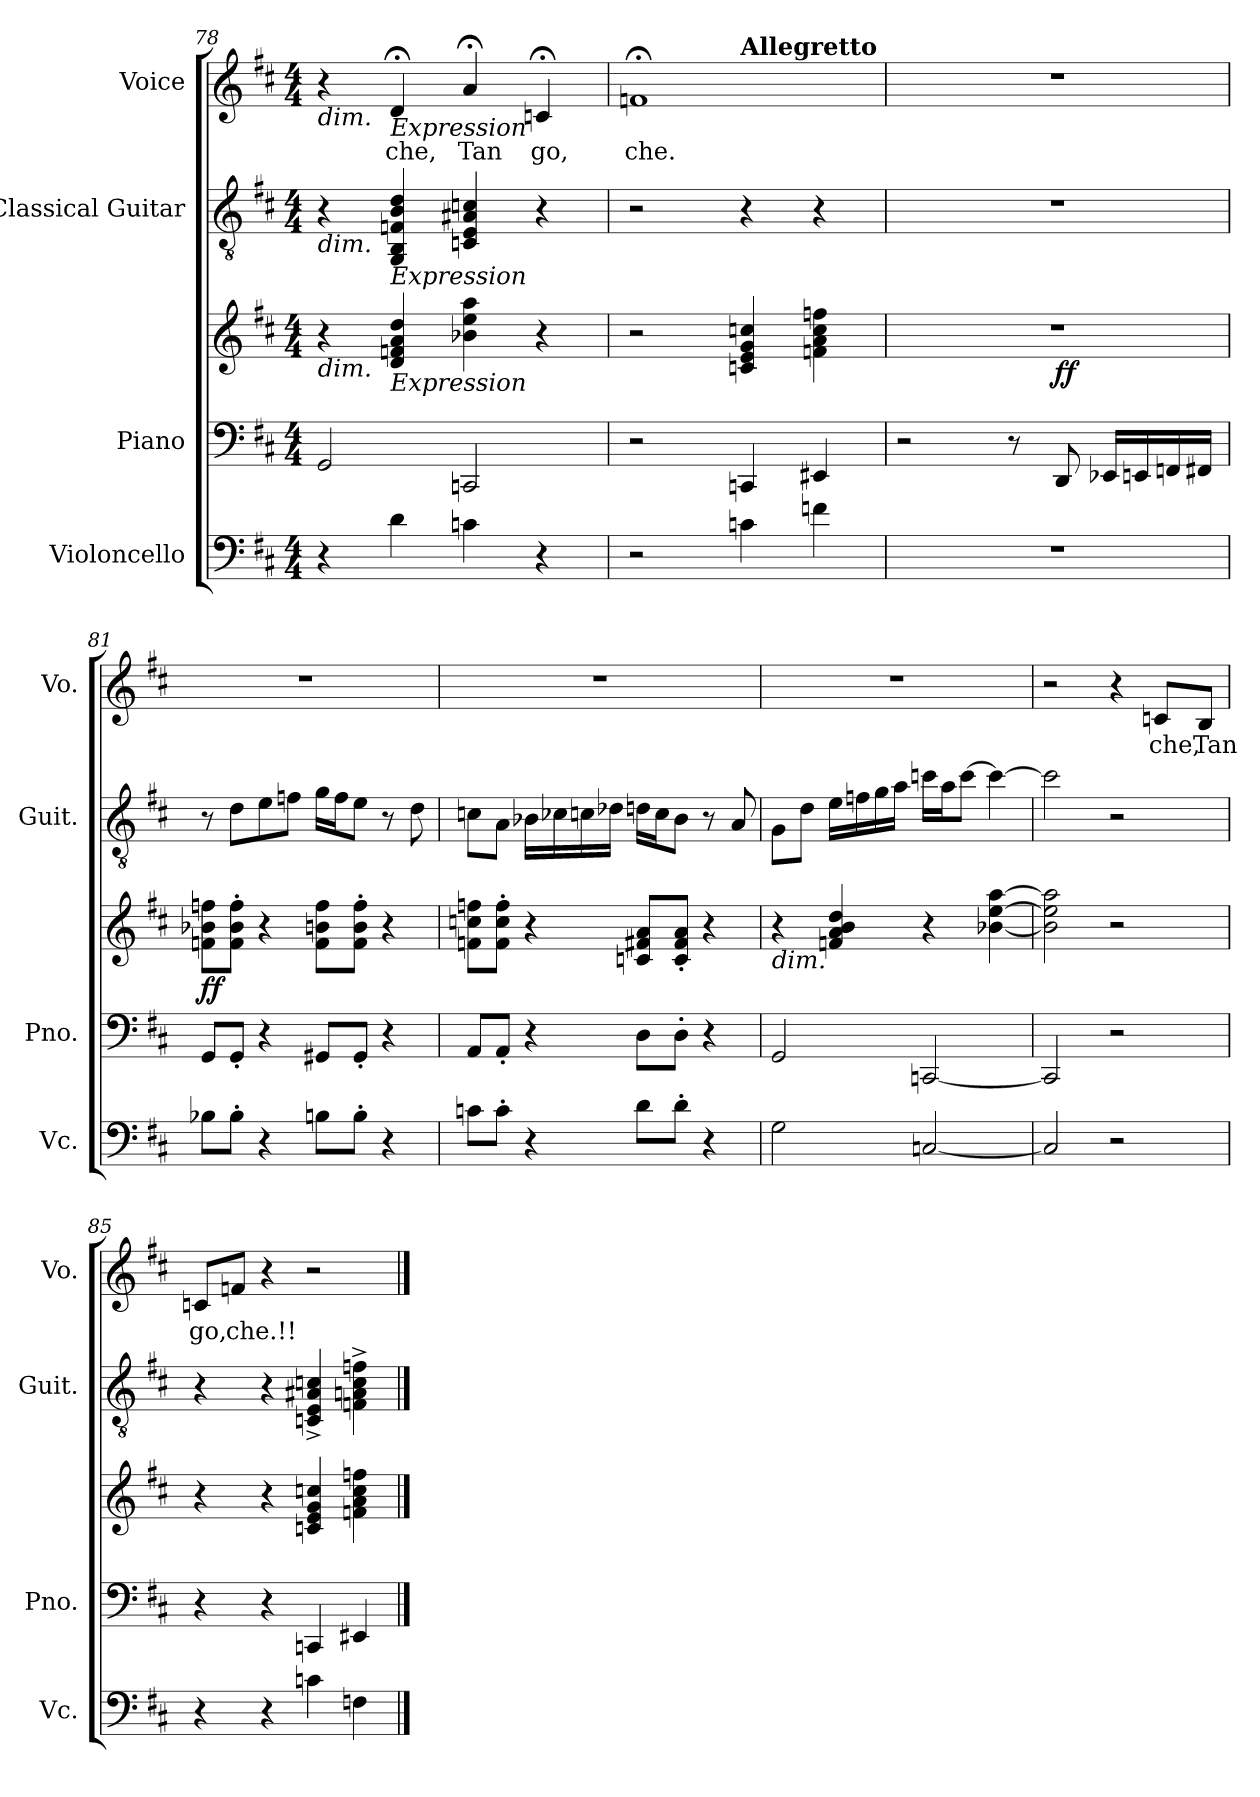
**kern	**kern	**kern	**dynam	**kern	**kern	**text
*part4	*part3	*part3	*part3	*part2	*part1	*part1
*staff5	*staff4	*staff3	*staff3/4	*staff2	*staff1	*staff1
*I"Violoncello	*I"Piano	*	*	*I"Classical Guitar	*I"Voice	*
*I'Vc.	*I'Pno.	*	*	*I'Guit.	*I'Vo.	*
!!LO:LB:g=z
*clefF4	*clefF4	*clefG2	*	*clefGv2	*clefG2	*
*k[f#c#]	*k[f#c#]	*k[f#c#]	*	*k[f#c#]	*k[f#c#]	*
*M4/4	*M4/4	*M4/4	*	*M4/4	*M4/4	*
*MM50	*MM50	*MM50	*	*MM50	*MM50	*
=78	=78	=78	=78	=78	=78	=78
!	!	!	!	!	!LO:TX:b:i:t=dim.	!
!	!	!	!	!LO:TX:b:i:t=dim.	!	!
!	!	!LO:TX:b:i:t=dim.	!	!	!	!
4r	2GG/	4r	.	4r	4r	.
!	!	!	!	!	!LO:TX:b:i:t=Expression	!
!	!	!	!	!LO:TX:b:i:t=Expression	!	!
!	!	!LO:TX:b:i:t=Expression	!	!	!	!
!	!	!	!	!	!	!LO:LY:b
4d\	.	4d/ 4fn/ 4a/ 4dd/	.	4GG/ 4BB/ 4Fn/ 4B/ 4d/	4d;</	che,
!	!	!	!	!	!	!LO:LY:b
4cn\	2CCn/	4b-X\ 4ee\ 4aa\	.	4Cn/ 4E/ 4A#X/ 4cn/	4a;</	Tan
!	!	!	!	!	!	!LO:LY:b
4r	.	4r	.	4r	4cn;</	go,
!!LO:PB:g=z
=79	=79	=79	=79	=79	=79	=79
!	!	!	!	!	!	!LO:LY:b
*	*	*	*	*	*^	*
2r	2r	2r	.	2r	1fn;<	2ryy	che.
!	!	!	!	!	!	!LO:TX:a:B:t=Allegretto	!
4cn\	4CCn/	4cn/ 4e/ 4g/ 4ccn/	.	4r	.	2ryy	.
4fn\	4EE#X/	4fn\ 4a\ 4cc\ 4ffn\	.	4r	.	.	.
*	*	*	*	*	*v	*v	*
=80	=80	=80	=80	=80	=80	=80
*	*	*^	*	*	*	*
1r	2r	1r	2ryy	.	1r	1r	.
.	8r	.	8ryy	.	.	.	.
!	!	!	!	!LO:DY:b	!	!	!
.	8DD/	.	4.ryy	ff	.	.	.
.	16EE-X/LL	.	.	.	.	.	.
.	16EEn/	.	.	.	.	.	.
.	16FFn/	.	.	.	.	.	.
.	16FF#X/JJ	.	.	.	.	.	.
=81	=81	=81	=81	=81	=81	=81	=81
!	!	!	!	!LO:DY:b	!	!	!
*	*	*v	*v	*	*	*	*
8B-X\L	8GG/L	8fn\ 8b-X\ 8ffn\L	ff	8r	1r	.
8B-'\J	8GG'/J	8f\' 8b-\' 8ff\'J	.	8d\L	.	.
4r	4r	4r	.	8e\	.	.
.	.	.	.	8fn\J	.	.
8Bn\L	8GG#X/L	8f\ 8bn\ 8ff\L	.	16g\LL	.	.
.	.	.	.	16f\J	.	.
8B'\J	8GG#'/J	8f\' 8b\' 8ff\'J	.	8e\J	.	.
4r	4r	4r	.	8r	.	.
.	.	.	.	8d\	.	.
!!LO:LB:g=z
=82	=82	=82	=82	=82	=82	=82
8cn\L	8AA/L	8fn\ 8ccn\ 8ffn\L	.	8cn\L	1r	.
8c'\J	8AA'/J	8f\' 8cc\' 8ff\'J	.	8A\J	.	.
4r	4r	4r	.	16B-X\LL	.	.
.	.	.	.	16c-X\	.	.
.	.	.	.	16cn\	.	.
.	.	.	.	16d-X\JJ	.	.
8d\L	8D\L	8cn/ 8f#X/ 8a/L	.	16dn\LL	.	.
.	.	.	.	16c\J	.	.
8d'\J	8D'\J	8c/' 8f#/' 8a/'J	.	8B-\J	.	.
4r	4r	4r	.	8r	.	.
.	.	.	.	8A/	.	.
=83	=83	=83	=83	=83	=83	=83
!	!	!LO:TX:b:i:t=dim.	!	!	!	!
2G\	2GG/	4r	.	8G\L	1r	.
.	.	.	.	8d\J	.	.
.	.	4fn/ 4a/ 4b/ 4dd/	.	16e\LL	.	.
.	.	.	.	16fn\	.	.
.	.	.	.	16g\	.	.
.	.	.	.	16a\JJ	.	.
[2Cn/	[2CCn/	4r	.	16ccn\LL	.	.
.	.	.	.	16a\J	.	.
.	.	.	.	[8cc\J	.	.
.	.	[4b-X\ [4ee\ [4aa\	.	4cc\_	.	.
=84	=84	=84	=84	=84	=84	=84
2C/]	2CC/]	2b-\] 2ee\] 2aa\]	.	2cc\]	2r	.
2r	2r	2r	.	2r	4r	.
!	!	!	!	!	!	!LO:LY:b
.	.	.	.	.	8cn/L	che,
!	!	!	!	!	!	!LO:LY:b
.	.	.	.	.	8B/J	Tan
!!LO:PB:g=z
=85	=85	=85	=85	=85	=85	=85
!	!	!	!	!	!	!LO:LY:b
4r	4r	4r	.	4r	8cn/L	go,
!	!	!	!	!	!	!LO:LY:b
.	.	.	.	.	8fn/J	che.!!
4r	4r	4r	.	4r	4r	.
4cn\	4CCn/	4cn/ 4e/ 4g/ 4ccn/	.	4Cn/^ 4E/^ 4A#X/^ 4cn/^	2r	.
4Fn\	4EE#X/	4fn\ 4a\ 4cc\ 4ffn\	.	4Fn\^ 4An\^ 4c\^ 4fn\^	.	.
==	==	==	==	==	==	==
*-	*-	*-	*-	*-	*-	*-
